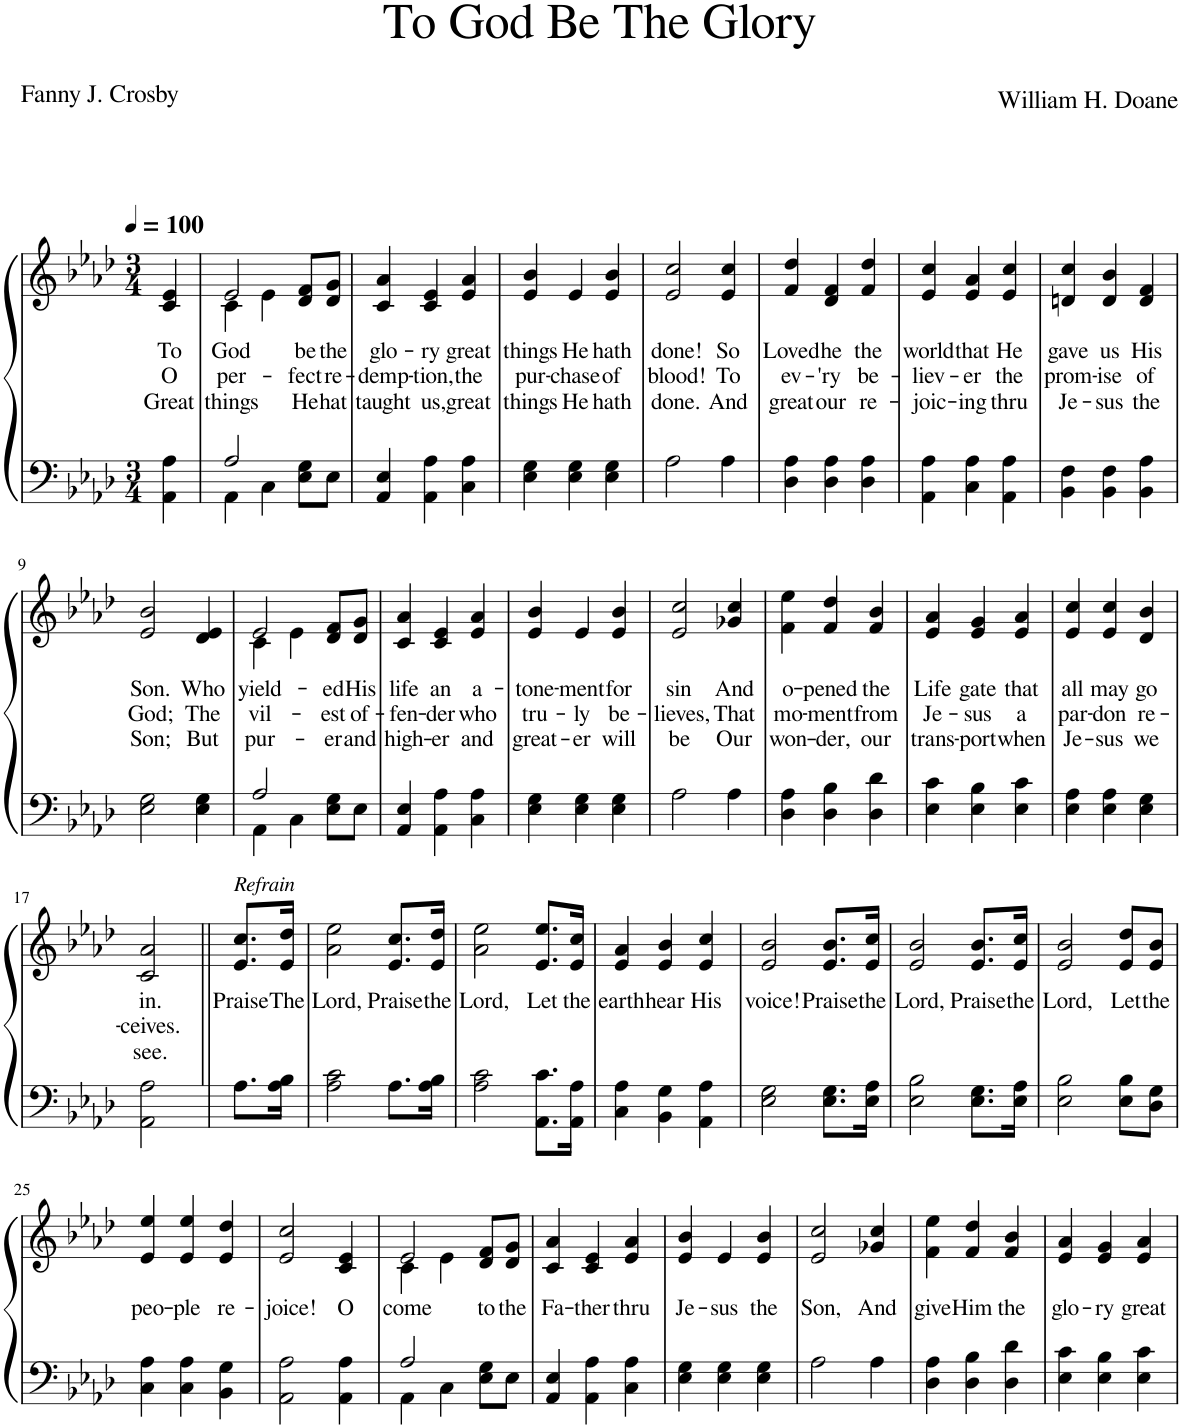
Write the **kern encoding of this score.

**kern	**kern	**text	**text	**text
*part1	*part1	*part1	*part1	*part1
*staff2	*staff1	*staff1	*staff1	*staff1
*I"Piano	*	*	*	*
*I'Pno.	*	*	*	*
*clefF4	*clefG2	*	*	*
*k[b-e-a-d-]	*k[b-e-a-d-]	*	*	*
*M3/4	*M3/4	*	*	*
*MM100	*MM100	*	*	*
=1	=1	=1	=1	=1
!	!	!LO:LY:b	!LO:LY:b	!LO:LY:b
4AA-\ 4A-\	4c/ 4e-/	To	O	Great
=2	=2	=2	=2	=2
*^	*	*	*	*
!	!	!	!LO:LY:b	!LO:LY:b	!LO:LY:b
*	*	*^	*	*	*
2A-/	4AA-\	2e-/	4c\	God	per-	things
.	4C\	.	4e-\	.	.	.
!	!	!	!	!LO:LY:b	!LO:LY:b	!LO:LY:b
8E-\ 8G\L	4ryy	8d-/ 8f/L	4ryy	be	-fect	He
!	!	!	!	!LO:LY:b	!LO:LY:b	!LO:LY:b
8E-\J	.	8d-/ 8g/J	.	the	re-	hat
*v	*v	*	*	*	*	*
*	*v	*v	*	*	*
=3	=3	=3	=3	=3
!	!	!LO:LY:b	!LO:LY:b	!LO:LY:b
4AA-/ 4E-/	4c/ 4a-/	glo-	-demp-	taught
!	!	!LO:LY:b	!LO:LY:b	!LO:LY:b
4AA-\ 4A-\	4c/ 4e-/	-ry	-tion,	us,
!	!	!LO:LY:b	!LO:LY:b	!LO:LY:b
4C\ 4A-\	4e-/ 4a-/	great	the	great
=4	=4	=4	=4	=4
!	!	!LO:LY:b	!LO:LY:b	!LO:LY:b
4E-\ 4G\	4e-/ 4b-/	things	pur-	things
!	!	!LO:LY:b	!LO:LY:b	!LO:LY:b
4E-\ 4G\	4e-/	He	-chase	He
!	!	!LO:LY:b	!LO:LY:b	!LO:LY:b
4E-\ 4G\	4e-/ 4b-/	hath	of	hath
=5	=5	=5	=5	=5
!	!	!LO:LY:b	!LO:LY:b	!LO:LY:b
2A-\	2e-/ 2cc/	done!	blood!	done.
!	!	!LO:LY:b	!LO:LY:b	!LO:LY:b
4A-\	4e-/ 4cc/	So	To	And
=6	=6	=6	=6	=6
!	!	!LO:LY:b	!LO:LY:b	!LO:LY:b
4D-\ 4A-\	4f/ 4dd-/	Loved	ev-	great
!	!	!LO:LY:b	!LO:LY:b	!LO:LY:b
4D-\ 4A-\	4d-/ 4f/	he	-'ry	our
!	!	!LO:LY:b	!LO:LY:b	!LO:LY:b
4D-\ 4A-\	4f/ 4dd-/	the	be-	re-
=7	=7	=7	=7	=7
!	!	!LO:LY:b	!LO:LY:b	!LO:LY:b
4AA-\ 4A-\	4e-/ 4cc/	world	-liev-	-joic-
!	!	!LO:LY:b	!LO:LY:b	!LO:LY:b
4C\ 4A-\	4e-/ 4a-/	that	-er	-ing
!	!	!LO:LY:b	!LO:LY:b	!LO:LY:b
4AA-\ 4A-\	4e-/ 4cc/	He	the	thru
=8	=8	=8	=8	=8
!	!	!LO:LY:b	!LO:LY:b	!LO:LY:b
4BB-\ 4F\	4dn/ 4cc/	gave	prom-	Je-
!	!	!LO:LY:b	!LO:LY:b	!LO:LY:b
4BB-\ 4F\	4d/ 4b-/	us	-ise	-sus
!	!	!LO:LY:b	!LO:LY:b	!LO:LY:b
4BB-\ 4A-\	4d/ 4f/	His	of	the
!!LO:LB:g=z
=9	=9	=9	=9	=9
!	!	!LO:LY:b	!LO:LY:b	!LO:LY:b
2E-\ 2G\	2e-/ 2b-/	Son.	God;	Son;
!	!	!LO:LY:b	!LO:LY:b	!LO:LY:b
4E-\ 4G\	4d-/ 4e-/	Who	The	But
=10	=10	=10	=10	=10
*^	*	*	*	*
!	!	!	!LO:LY:b	!LO:LY:b	!LO:LY:b
*	*	*^	*	*	*
2A-/	4AA-\	2e-/	4c\	yield-	vil-	pur-
.	4C\	.	4e-\	.	.	.
!	!	!	!	!LO:LY:b	!LO:LY:b	!LO:LY:b
8E-\ 8G\L	4ryy	8d-/ 8f/L	4ryy	-ed	-est	-er
!	!	!	!	!LO:LY:b	!LO:LY:b	!LO:LY:b
8E-\J	.	8d-/ 8g/J	.	His	of-	and
*v	*v	*	*	*	*	*
*	*v	*v	*	*	*
=11	=11	=11	=11	=11
!	!	!LO:LY:b	!LO:LY:b	!LO:LY:b
4AA-/ 4E-/	4c/ 4a-/	life	-fen-	high-
!	!	!LO:LY:b	!LO:LY:b	!LO:LY:b
4AA-\ 4A-\	4c/ 4e-/	an	-der	-er
!	!	!LO:LY:b	!LO:LY:b	!LO:LY:b
4C\ 4A-\	4e-/ 4a-/	a-	who	and
=12	=12	=12	=12	=12
!	!	!LO:LY:b	!LO:LY:b	!LO:LY:b
4E-\ 4G\	4e-/ 4b-/	-tone-	tru-	great-
!	!	!LO:LY:b	!LO:LY:b	!LO:LY:b
4E-\ 4G\	4e-/	-ment	-ly	-er
!	!	!LO:LY:b	!LO:LY:b	!LO:LY:b
4E-\ 4G\	4e-/ 4b-/	for	be-	will
=13	=13	=13	=13	=13
!	!	!LO:LY:b	!LO:LY:b	!LO:LY:b
2A-\	2e-/ 2cc/	sin	-lieves,	be
!	!	!LO:LY:b	!LO:LY:b	!LO:LY:b
4A-\	4g-X/ 4cc/	And	That	Our
=14	=14	=14	=14	=14
!	!	!LO:LY:b	!LO:LY:b	!LO:LY:b
4D-\ 4A-\	4f\ 4ee-\	o-	mo-	won-
!	!	!LO:LY:b	!LO:LY:b	!LO:LY:b
4D-\ 4B-\	4f/ 4dd-/	-pened	-ment	-der,
!	!	!LO:LY:b	!LO:LY:b	!LO:LY:b
4D-\ 4d-\	4f/ 4b-/	the	from	our
=15	=15	=15	=15	=15
!	!	!LO:LY:b	!LO:LY:b	!LO:LY:b
4E-\ 4c\	4e-/ 4a-/	Life	Je-	trans-
!	!	!LO:LY:b	!LO:LY:b	!LO:LY:b
4E-\ 4B-\	4e-/ 4g/	gate	-sus	-port
!	!	!LO:LY:b	!LO:LY:b	!LO:LY:b
4E-\ 4c\	4e-/ 4a-/	that	a	when
=16	=16	=16	=16	=16
!	!	!LO:LY:b	!LO:LY:b	!LO:LY:b
4E-\ 4A-\	4e-/ 4cc/	all	par-	Je-
!	!	!LO:LY:b	!LO:LY:b	!LO:LY:b
4E-\ 4A-\	4e-/ 4cc/	may	-don	-sus
!	!	!LO:LY:b	!LO:LY:b	!LO:LY:b
4E-\ 4G\	4d-/ 4b-/	go	re-	we
!!LO:LB:g=z
=17	=17	=17	=17	=17
!	!	!LO:LY:b	!LO:LY:b	!LO:LY:b
2AA-\ 2A-\	2c/ 2a-/	in.	-ceives.	see.
=18||	=18||	=18||	=18||	=18||
!	!LO:TX:a:i:t=Refrain	!	!	!
!	!	!LO:LY:b	!	!
8.A-\L	8.e-/ 8.cc/L	Praise	.	.
!	!	!LO:LY:b	!	!
16A-\ 16B-\Jk	16e-/ 16dd-/Jk	The	.	.
=19	=19	=19	=19	=19
!	!	!LO:LY:b	!	!
2A-\ 2c\	2a-\ 2ee-\	Lord,	.	.
!	!	!LO:LY:b	!	!
8.A-\L	8.e-/ 8.cc/L	Praise	.	.
!	!	!LO:LY:b	!	!
16A-\ 16B-\Jk	16e-/ 16dd-/Jk	the	.	.
=20	=20	=20	=20	=20
!	!	!LO:LY:b	!	!
2A-\ 2c\	2a-\ 2ee-\	Lord,	.	.
!	!	!LO:LY:b	!	!
8.AA-\ 8.c\L	8.e-/ 8.ee-/L	Let	.	.
!	!	!LO:LY:b	!	!
16AA-\ 16A-\Jk	16e-/ 16cc/Jk	the	.	.
=21	=21	=21	=21	=21
!	!	!LO:LY:b	!	!
4C\ 4A-\	4e-/ 4a-/	earth	.	.
!	!	!LO:LY:b	!	!
4BB-\ 4G\	4e-/ 4b-/	hear	.	.
!	!	!LO:LY:b	!	!
4AA-\ 4A-\	4e-/ 4cc/	His	.	.
=22	=22	=22	=22	=22
!	!	!LO:LY:b	!	!
2E-\ 2G\	2e-/ 2b-/	voice!	.	.
!	!	!LO:LY:b	!	!
8.E-\ 8.G\L	8.e-/ 8.b-/L	Praise	.	.
!	!	!LO:LY:b	!	!
16E-\ 16A-\Jk	16e-/ 16cc/Jk	the	.	.
=23	=23	=23	=23	=23
!	!	!LO:LY:b	!	!
2E-\ 2B-\	2e-/ 2b-/	Lord,	.	.
!	!	!LO:LY:b	!	!
8.E-\ 8.G\L	8.e-/ 8.b-/L	Praise	.	.
!	!	!LO:LY:b	!	!
16E-\ 16A-\Jk	16e-/ 16cc/Jk	the	.	.
=24	=24	=24	=24	=24
!	!	!LO:LY:b	!	!
2E-\ 2B-\	2e-/ 2b-/	Lord,	.	.
!	!	!LO:LY:b	!	!
8E-\ 8B-\L	8e-/ 8dd-/L	Let	.	.
!	!	!LO:LY:b	!	!
8D-\ 8G\J	8e-/ 8b-/J	the	.	.
!!LO:LB:g=z
=25	=25	=25	=25	=25
!	!	!LO:LY:b	!	!
4C\ 4A-\	4e-/ 4ee-/	peo-	.	.
!	!	!LO:LY:b	!	!
4C\ 4A-\	4e-/ 4ee-/	-ple	.	.
!	!	!LO:LY:b	!	!
4BB-\ 4G\	4e-/ 4dd-/	re-	.	.
=26	=26	=26	=26	=26
!	!	!LO:LY:b	!	!
2AA-\ 2A-\	2e-/ 2cc/	-joice!	.	.
!	!	!LO:LY:b	!	!
4AA-\ 4A-\	4c/ 4e-/	O	.	.
=27	=27	=27	=27	=27
*^	*	*	*	*
!	!	!	!LO:LY:b	!	!
*	*	*^	*	*	*
2A-/	4AA-\	2e-/	4c\	come	.	.
.	4C\	.	4e-\	.	.	.
!	!	!	!	!LO:LY:b	!	!
8E-\ 8G\L	4ryy	8d-/ 8f/L	4ryy	to	.	.
!	!	!	!	!LO:LY:b	!	!
8E-\J	.	8d-/ 8g/J	.	the	.	.
*v	*v	*	*	*	*	*
*	*v	*v	*	*	*
=28	=28	=28	=28	=28
!	!	!LO:LY:b	!	!
4AA-/ 4E-/	4c/ 4a-/	Fa-	.	.
!	!	!LO:LY:b	!	!
4AA-\ 4A-\	4c/ 4e-/	-ther	.	.
!	!	!LO:LY:b	!	!
4C\ 4A-\	4e-/ 4a-/	thru	.	.
=29	=29	=29	=29	=29
!	!	!LO:LY:b	!	!
4E-\ 4G\	4e-/ 4b-/	Je-	.	.
!	!	!LO:LY:b	!	!
4E-\ 4G\	4e-/	-sus	.	.
!	!	!LO:LY:b	!	!
4E-\ 4G\	4e-/ 4b-/	the	.	.
=30	=30	=30	=30	=30
!	!	!LO:LY:b	!	!
2A-\	2e-/ 2cc/	Son,	.	.
!	!	!LO:LY:b	!	!
4A-\	4g-X/ 4cc/	And	.	.
=31	=31	=31	=31	=31
!	!	!LO:LY:b	!	!
4D-\ 4A-\	4f\ 4ee-\	give	.	.
!	!	!LO:LY:b	!	!
4D-\ 4B-\	4f/ 4dd-/	Him	.	.
!	!	!LO:LY:b	!	!
4D-\ 4d-\	4f/ 4b-/	the	.	.
=32	=32	=32	=32	=32
!	!	!LO:LY:b	!	!
4E-\ 4c\	4e-/ 4a-/	glo-	.	.
!	!	!LO:LY:b	!	!
4E-\ 4B-\	4e-/ 4g/	-ry	.	.
!	!	!LO:LY:b	!	!
4E-\ 4c\	4e-/ 4a-/	great	.	.
=	=	=	=	=
*-	*-	*-	*-	*-
